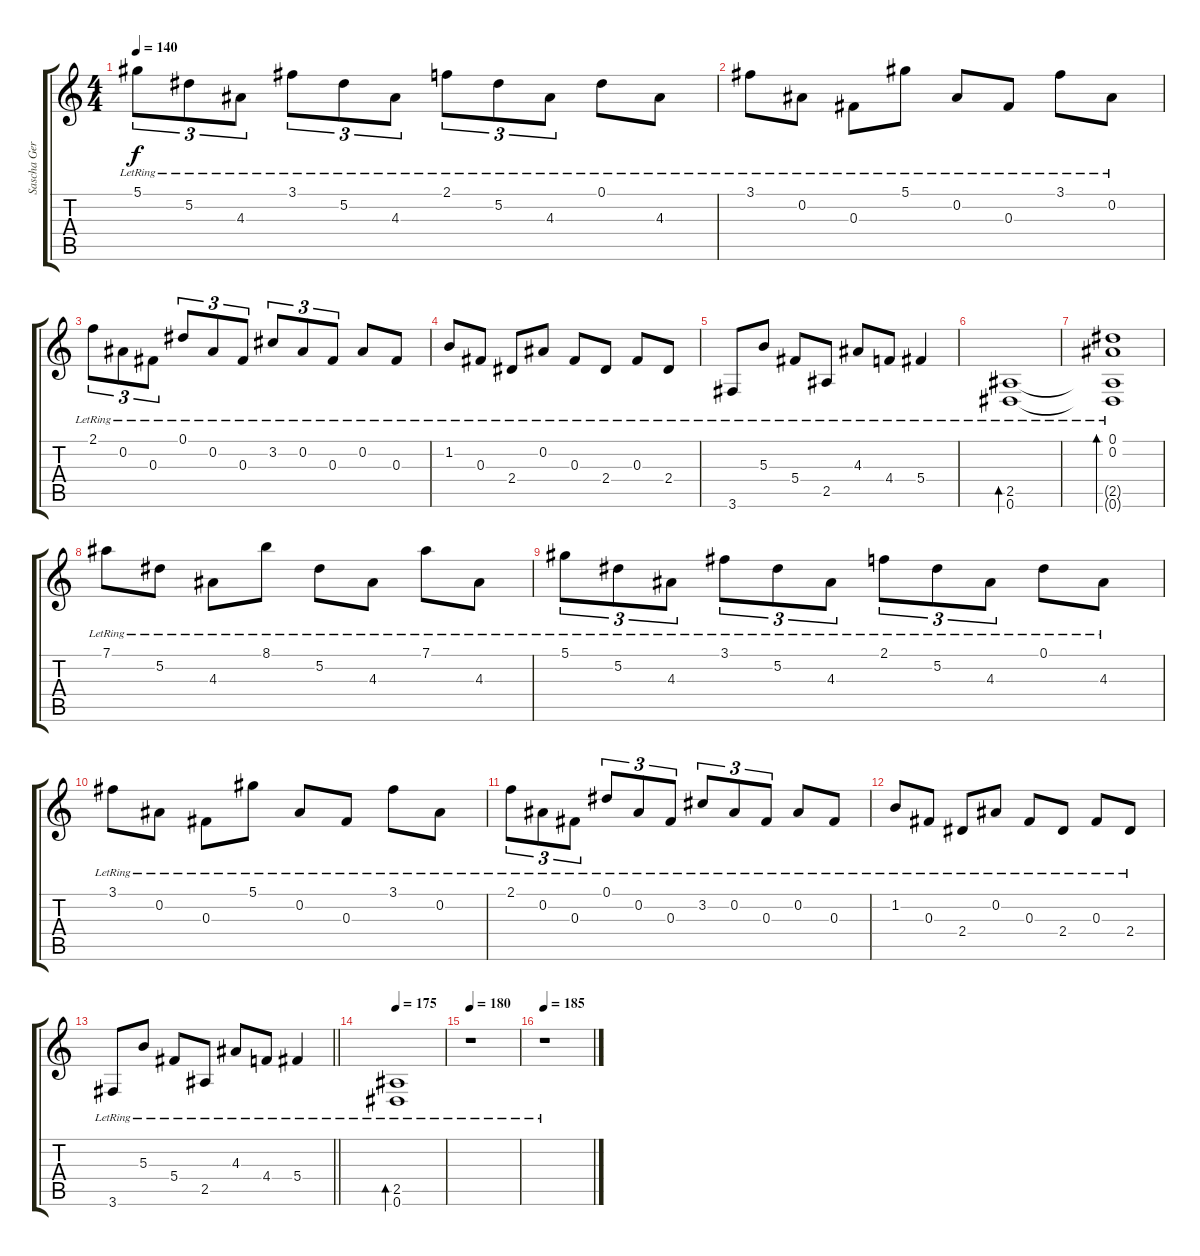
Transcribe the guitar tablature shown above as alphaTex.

\track ("Sascha Gerstner" "Sascha Ger") {instrument acousticguitarsteel}
\staff {score tabs}
\tuning (Eb4 Bb3 Gb3 Db3 Ab2 Eb2) {hide}
\ts (4 4)
\tempo 140
\clef g2
\ks c
5.1{lr}.8{tu (3 2) dy f} 5.2{lr}.8{tu (3 2)} 4.3{lr}.8{tu (3 2)} 3.1{lr}.8{tu (3 2)} 5.2{lr}.8{tu (3 2)} 4.3{lr}.8{tu (3 2)} 2.1{lr}.8{tu (3 2)} 5.2{lr}.8{tu (3 2)} 4.3{lr}.8{tu (3 2)} 0.1{lr}.8 4.3{lr}.8 |
3.1{lr}.8 0.2{lr}.8 0.3{lr}.8 5.1{lr}.8 0.2{lr}.8 0.3{lr}.8 3.1{lr}.8 0.2{lr}.8 |
2.1{lr}.8{tu (3 2)} 0.2{lr}.8{tu (3 2)} 0.3{lr}.8{tu (3 2)} 0.1{lr}.8{tu (3 2)} 0.2{lr}.8{tu (3 2)} 0.3{lr}.8{tu (3 2)} 3.2{lr}.8{tu (3 2)} 0.2{lr}.8{tu (3 2)} 0.3{lr}.8{tu (3 2)} 0.2{lr}.8 0.3{lr}.8 |
1.2{lr}.8 0.3{lr}.8 2.4{lr}.8 0.2{lr}.8 0.3{lr}.8 2.4{lr}.8 0.3{lr}.8 2.4{lr}.8 |
3.6{lr}.8 5.3{lr}.8 5.4{lr}.8 2.5{lr}.8 4.3{lr}.8 4.4{lr}.8 5.4{lr}.4 |
(2.5{lr} 0.6{lr}).1{bd 60} |
(0.1{lr} 0.2{lr} 2.5{t} 0.6{t}).1{bd 60} |
7.1{lr}.8 5.2{lr}.8 4.3{lr}.8 8.1{lr}.8 5.2{lr}.8 4.3{lr}.8 7.1{lr}.8 4.3{lr}.8 |
5.1{lr}.8{tu (3 2)} 5.2{lr}.8{tu (3 2)} 4.3{lr}.8{tu (3 2)} 3.1{lr}.8{tu (3 2)} 5.2{lr}.8{tu (3 2)} 4.3{lr}.8{tu (3 2)} 2.1{lr}.8{tu (3 2)} 5.2{lr}.8{tu (3 2)} 4.3{lr}.8{tu (3 2)} 0.1{lr}.8 4.3{lr}.8 |
3.1{lr}.8 0.2{lr}.8 0.3{lr}.8 5.1{lr}.8 0.2{lr}.8 0.3{lr}.8 3.1{lr}.8 0.2{lr}.8 |
2.1{lr}.8{tu (3 2)} 0.2{lr}.8{tu (3 2)} 0.3{lr}.8{tu (3 2)} 0.1{lr}.8{tu (3 2)} 0.2{lr}.8{tu (3 2)} 0.3{lr}.8{tu (3 2)} 3.2{lr}.8{tu (3 2)} 0.2{lr}.8{tu (3 2)} 0.3{lr}.8{tu (3 2)} 0.2{lr}.8 0.3{lr}.8 |
1.2{lr}.8 0.3{lr}.8 2.4{lr}.8 0.2{lr}.8 0.3{lr}.8 2.4{lr}.8 0.3{lr}.8 2.4{lr}.8 |
\barLineRight lightlight
3.6{lr}.8 5.3{lr}.8 5.4{lr}.8 2.5{lr}.8 4.3{lr}.8 4.4{lr}.8 5.4{lr}.4 |
\section ("" "")
\tempo 175
(2.5{lr} 0.6{lr}).1{bd 60} |
\tempo 180
r.1 |
\tempo 185
r.1
